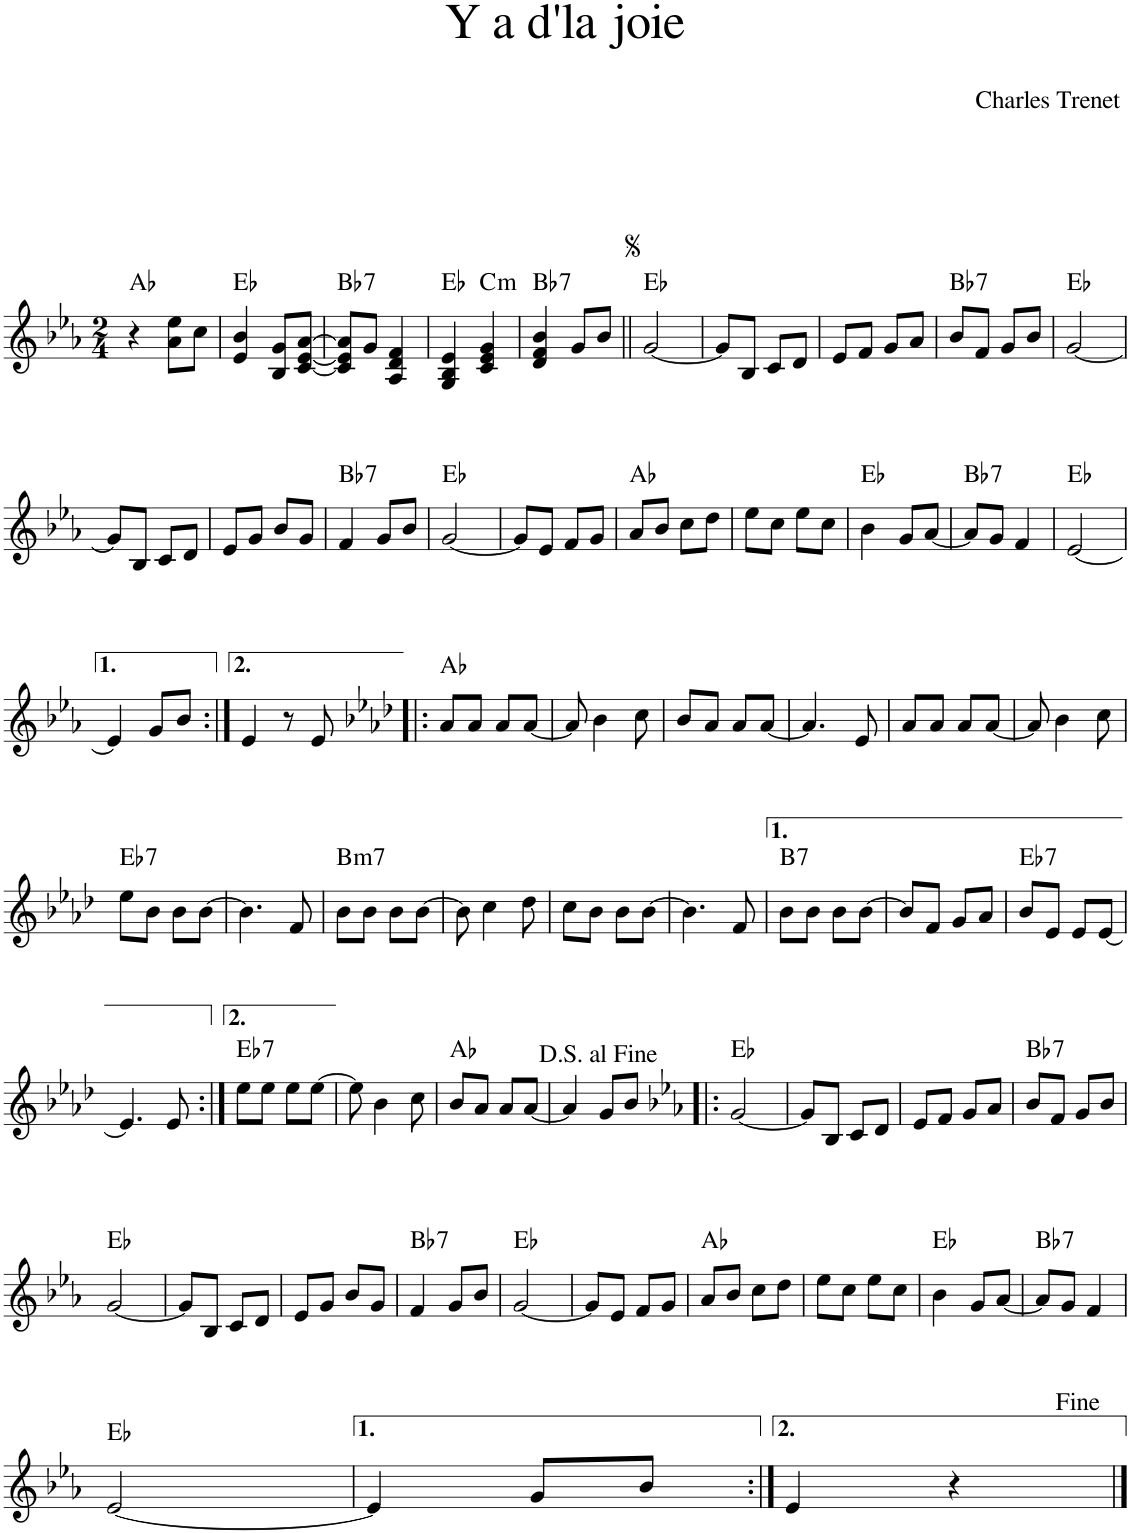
**kern	**harte
*part1	*part1
*staff1	*
*I"Piano	*
*I'Pno.	*
*clefG2	*
*k[b-e-a-]	*
*M2/4	*
=1	=1
4r	Ab:maj
8a-\ 8ee-\L	.
8cc\J	.
=2	=2
4e-/ 4b-/	Eb:maj
8B-/ 8g/L	.
[8c/ [8e-/ [8a-/J	.
=3	=3
!	!LO:H:kt=7
8c/] 8e-/] 8a-/]L	Bb:7
8g/J	.
4A-/ 4d/ 4f/	.
=4	=4
4G/ 4B-/ 4e-/	Eb:maj
!	!LO:H:kt=m
4c/ 4e-/ 4g/	C:min
=5	=5
!	!LO:H:kt=7
4d/ 4f/ 4b-/	Bb:7
8g/L	.
8b-/J	.
=6||	=6||
[2g/	Eb:maj
=7	=7
8g/L]	.
8B-/J	.
8c/L	.
8d/J	.
=8	=8
8e-/L	.
8f/J	.
8g/L	.
8a-/J	.
=9	=9
!	!LO:H:kt=7
8b-/L	Bb:7
8f/J	.
8g/L	.
8b-/J	.
=10	=10
[2g/	Eb:maj
!!LO:LB:g=z
=11	=11
8g/L]	.
8B-/J	.
8c/L	.
8d/J	.
=12	=12
8e-/L	.
8g/J	.
8b-/L	.
8g/J	.
=13	=13
!	!LO:H:kt=7
4f/	Bb:7
8g/L	.
8b-/J	.
=14	=14
[2g/	Eb:maj
=15	=15
8g/L]	.
8e-/J	.
8f/L	.
8g/J	.
=16	=16
8a-/L	Ab:maj
8b-/J	.
8cc\L	.
8dd\J	.
=17	=17
8ee-\L	.
8cc\J	.
8ee-\L	.
8cc\J	.
=18	=18
4b-\	Eb:maj
8g/L	.
[8a-/J	.
=19	=19
!	!LO:H:kt=7
8a-/L]	Bb:7
8g/J	.
4f/	.
=20	=20
[2e-/	Eb:maj
!!LO:LB:g=z
=21	=21
4e-/]	.
8g/L	.
8b-/J	.
=22:|!	=22:|!
4e-/	.
8r	.
8e-/	.
=23!|:	=23!|:
*k[b-e-a-d-]	*
8a-/L	Ab:maj
8a-/J	.
8a-/L	.
[8a-/J	.
=24	=24
8a-/]	.
4b-\	.
8cc\	.
=25	=25
8b-/L	.
8a-/J	.
8a-/L	.
[8a-/J	.
=26	=26
4.a-/]	.
8e-/	.
=27	=27
8a-/L	.
8a-/J	.
8a-/L	.
[8a-/J	.
=28	=28
8a-/]	.
4b-\	.
8cc\	.
!!LO:LB:g=z
=29	=29
!	!LO:H:kt=7
8ee-\L	Eb:7
8b-\J	.
8b-\L	.
[8b-\J	.
=30	=30
4.b-\]	.
8f/	.
=31	=31
!	!LO:H:kt=m7
8b-\L	B:min7
8b-\J	.
8b-\L	.
[8b-\J	.
=32	=32
8b-\]	.
4cc\	.
8dd-\	.
=33	=33
8cc\L	.
8b-\J	.
8b-\L	.
[8b-\J	.
=34	=34
4.b-\]	.
8f/	.
=35	=35
!	!LO:H:kt=7
8b-\L	B:7
8b-\J	.
8b-\L	.
[8b-\J	.
=36	=36
8b-/L]	.
8f/J	.
8g/L	.
8a-/J	.
=37	=37
!	!LO:H:kt=7
8b-/L	Eb:7
8e-/J	.
8e-/L	.
[8e-/J	.
!!LO:LB:g=z
=38	=38
4.e-/]	.
8e-/	.
=39:|!	=39:|!
!	!LO:H:kt=7
8ee-\L	Eb:7
8ee-\J	.
8ee-\L	.
[8ee-\J	.
=40	=40
8ee-\]	.
4b-\	.
8cc\	.
=41	=41
8b-/L	Ab:maj
8a-/J	.
8a-/L	.
[8a-/J	.
=42	=42
4a-/]	.
8g/L	.
8b-/J	.
=43!|:	=43!|:
*k[b-e-a-]	*
[2g/	Eb:maj
=44	=44
8g/L]	.
8B-/J	.
8c/L	.
8d/J	.
=45	=45
8e-/L	.
8f/J	.
8g/L	.
8a-/J	.
=46	=46
!	!LO:H:kt=7
8b-/L	Bb:7
8f/J	.
8g/L	.
8b-/J	.
!!LO:LB:g=z
=47	=47
[2g/	Eb:maj
=48	=48
8g/L]	.
8B-/J	.
8c/L	.
8d/J	.
=49	=49
8e-/L	.
8g/J	.
8b-/L	.
8g/J	.
=50	=50
!	!LO:H:kt=7
4f/	Bb:7
8g/L	.
8b-/J	.
=51	=51
[2g/	Eb:maj
=52	=52
8g/L]	.
8e-/J	.
8f/L	.
8g/J	.
=53	=53
8a-/L	Ab:maj
8b-/J	.
8cc\L	.
8dd\J	.
=54	=54
8ee-\L	.
8cc\J	.
8ee-\L	.
8cc\J	.
=55	=55
4b-\	Eb:maj
8g/L	.
[8a-/J	.
=56	=56
!	!LO:H:kt=7
8a-/L]	Bb:7
8g/J	.
4f/	.
!!LO:LB:g=z
=57	=57
[2e-/	Eb:maj
=58	=58
4e-/]	.
8g/L	.
8b-/J	.
=59:|!	=59:|!
4e-/	.
4r	.
==	==
*-	*-
